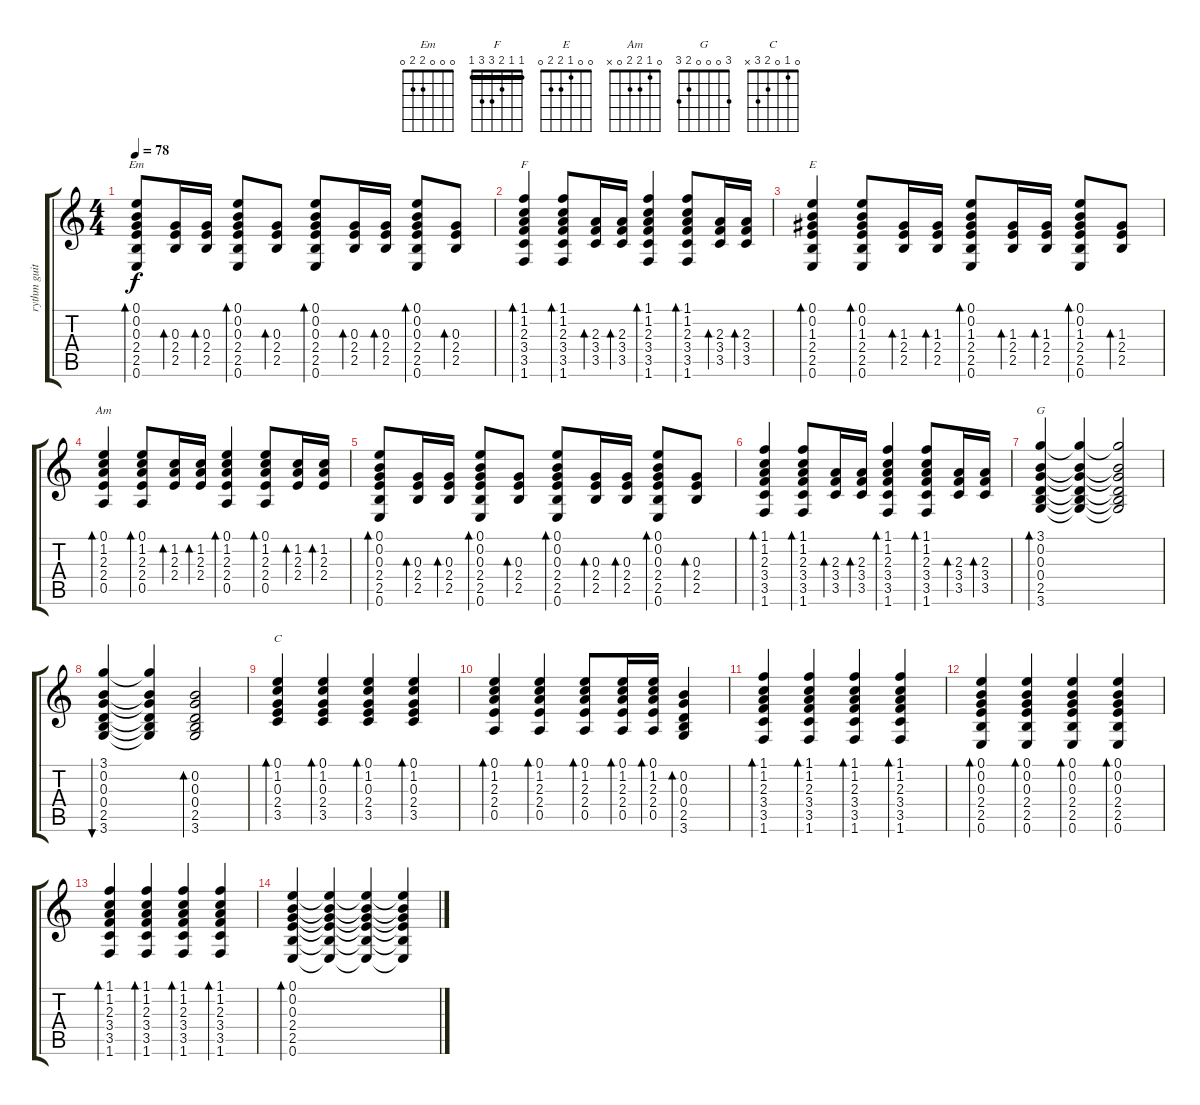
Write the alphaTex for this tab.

\track ("rythm guitar" "rythm guit") {instrument acousticguitarsteel}
\staff {score tabs}
\tuning (E4 B3 G3 D3 A2 E2) {hide}
\chord ("Em" 0 0 0 2 2 0)
\chord ("F" 1 1 2 3 3 1) {barre 1}
\chord ("E" 0 0 1 2 2 0)
\chord ("Am" 0 1 2 2 0 x)
\chord ("G" 3 0 0 0 2 3)
\chord ("C" 0 1 0 2 3 x)
\ts (4 4)
\tempo 78
\clef g2
\ks c
(0.1 0.2 0.3 2.4 2.5 0.6).8{bd 30 ch "Em" dy f} (0.3 2.4 2.5).16{bd 30} (0.3 2.4 2.5).16{bd 30} (0.1 0.2 0.3 2.4 2.5 0.6).8{bd 30} (0.3 2.4 2.5).8{bd 30} (0.1 0.2 0.3 2.4 2.5 0.6).8{bd 30} (0.3 2.4 2.5).16{bd 30} (0.3 2.4 2.5).16{bd 30} (0.1 0.2 0.3 2.4 2.5 0.6).8{bd 30} (0.3 2.4 2.5).8{bd 30} |
(1.1 1.2 2.3 3.4 3.5 1.6).4{bd 30 ch "F"} (1.1 1.2 2.3 3.4 3.5 1.6).8{bd 30} (2.3 3.4 3.5).16{bd 30} (2.3 3.4 3.5).16{bd 30} (1.1 1.2 2.3 3.4 3.5 1.6).4{bd 30} (1.1 1.2 2.3 3.4 3.5 1.6).8{bd 30} (2.3 3.4 3.5).16{bd 30} (2.3 3.4 3.5).16{bd 30} |
(0.1 0.2 1.3 2.4 2.5 0.6).4{bd 30 ch "E"} (0.1 0.2 1.3 2.4 2.5 0.6).8{bd 30} (1.3 2.4 2.5).16{bd 30} (1.3 2.4 2.5).16{bd 30} (0.1 0.2 1.3 2.4 2.5 0.6).8{bd 30} (1.3 2.4 2.5).16{bd 30} (1.3 2.4 2.5).16{bd 30} (0.1 0.2 1.3 2.4 2.5 0.6).8{bd 30} (1.3 2.4 2.5).8{bd 30} |
(0.1 1.2 2.3 2.4 0.5).4{bd 30 ch "Am"} (0.1 1.2 2.3 2.4 0.5).8{bd 30} (1.2 2.3 2.4).16{bd 30} (1.2 2.3 2.4).16{bd 30} (0.1 1.2 2.3 2.4 0.5).4{bd 30} (0.1 1.2 2.3 2.4 0.5).8{bd 30} (1.2 2.3 2.4).16{bd 30} (1.2 2.3 2.4).16{bd 30} |
(0.1 0.2 0.3 2.4 2.5 0.6).8{bd 30} (0.3 2.4 2.5).16{bd 30} (0.3 2.4 2.5).16{bd 30} (0.1 0.2 0.3 2.4 2.5 0.6).8{bd 30} (0.3 2.4 2.5).8{bd 30} (0.1 0.2 0.3 2.4 2.5 0.6).8{bd 30} (0.3 2.4 2.5).16{bd 30} (0.3 2.4 2.5).16{bd 30} (0.1 0.2 0.3 2.4 2.5 0.6).8{bd 30} (0.3 2.4 2.5).8{bd 30} |
(1.1 1.2 2.3 3.4 3.5 1.6).4{bd 30} (1.1 1.2 2.3 3.4 3.5 1.6).8{bd 30} (2.3 3.4 3.5).16{bd 30} (2.3 3.4 3.5).16{bd 30} (1.1 1.2 2.3 3.4 3.5 1.6).4{bd 30} (1.1 1.2 2.3 3.4 3.5 1.6).8{bd 30} (2.3 3.4 3.5).16{bd 30} (2.3 3.4 3.5).16{bd 30} |
(3.1 0.2 0.3 0.4 2.5 3.6).4{bd 30 ch "G"} (3.1{t} 0.2{t} 0.3{t} 0.4{t} 2.5{t} 3.6{t}).4 (3.1{t} 0.2{t} 0.3{t} 0.4{t} 2.5{t} 3.6{t}).2 |
(3.1 0.2 0.3 0.4 2.5 3.6).4{bu 240} (3.1{t} 0.2{t} 0.3{t} 0.4{t} 2.5{t} 3.6{t}).4 (0.2 0.3 0.4 2.5 3.6).2{bd 60} |
(0.1 1.2 0.3 2.4 3.5).4{bd 30 ch "C"} (0.1 1.2 0.3 2.4 3.5).4{bd 30} (0.1 1.2 0.3 2.4 3.5).4{bd 30} (0.1 1.2 0.3 2.4 3.5).4{bd 30} |
(0.1 1.2 2.3 2.4 0.5).4{bd 30} (0.1 1.2 2.3 2.4 0.5).4{bd 30} (0.1 1.2 2.3 2.4 0.5).8{bd 30} (0.1 1.2 2.3 2.4 0.5).16{bd 30} (0.1 1.2 2.3 2.4 0.5).16{bd 30} (0.2 0.3 0.4 2.5 3.6).4{bd 30} |
(1.1 1.2 2.3 3.4 3.5 1.6).4{bd 30} (1.1 1.2 2.3 3.4 3.5 1.6).4{bd 30} (1.1 1.2 2.3 3.4 3.5 1.6).4{bd 30} (1.1 1.2 2.3 3.4 3.5 1.6).4{bd 30} |
(0.1 0.2 0.3 2.4 2.5 0.6).4{bd 30} (0.1 0.2 0.3 2.4 2.5 0.6).4{bd 30} (0.1 0.2 0.3 2.4 2.5 0.6).4{bd 30} (0.1 0.2 0.3 2.4 2.5 0.6).4{bd 30} |
(1.1 1.2 2.3 3.4 3.5 1.6).4{bd 30} (1.1 1.2 2.3 3.4 3.5 1.6).4{bd 30} (1.1 1.2 2.3 3.4 3.5 1.6).4{bd 30} (1.1 1.2 2.3 3.4 3.5 1.6).4{bd 30} |
(0.1 0.2 0.3 2.4 2.5 0.6).4{bd 30} (0.1{t} 0.2{t} 0.3{t} 2.4{t} 2.5{t} 0.6{t}).4 (0.1{t} 0.2{t} 0.3{t} 2.4{t} 2.5{t} 0.6{t}).4 (0.1{t} 0.2{t} 0.3{t} 2.4{t} 2.5{t} 0.6{t}).4
